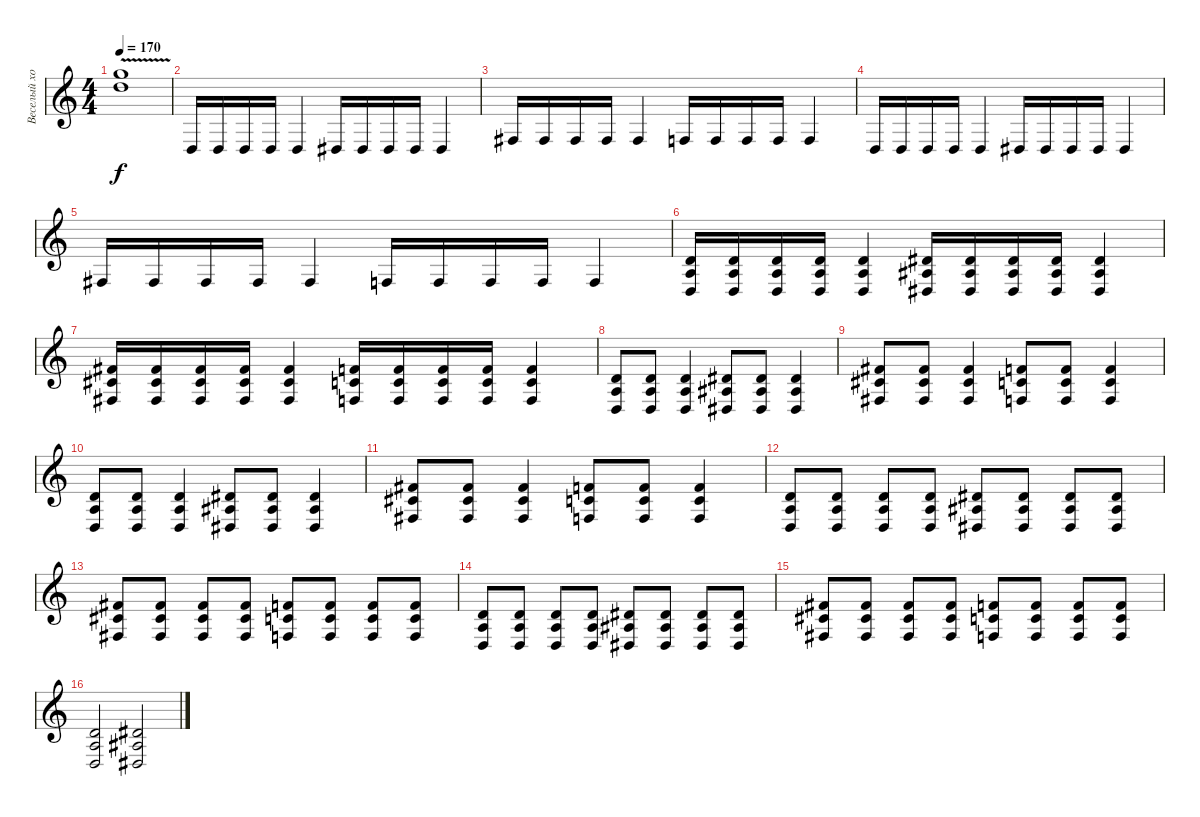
\track ("Веселый хобит" "Веселый хо") {instrument overdrivenguitar}
\staff {score}
\tuning (E4 B3 G3 D3 A2 D2) {hide}
\ts (4 4)
\tempo 170
\clef g2
\ks c
(3.1{v} 3.2{t}).1{dy f} |
0.6.16 0.6.16 0.6.16 0.6.16 0.6.4 1.6.16 1.6.16 1.6.16 1.6.16 1.6.4 |
4.6.16 4.6.16 4.6.16 4.6.16 4.6.4 3.6.16 3.6.16 3.6.16 3.6.16 3.6.4 |
0.6.16 0.6.16 0.6.16 0.6.16 0.6.4 1.6.16 1.6.16 1.6.16 1.6.16 1.6.4 |
4.6.16 4.6.16 4.6.16 4.6.16 4.6.4 3.6.16 3.6.16 3.6.16 3.6.16 3.6.4 |
(0.4 0.5 0.6).16 (0.4 0.5 0.6).16 (0.4 0.5 0.6).16 (0.4 0.5 0.6).16 (0.4 0.5 0.6).4 (1.4 1.5 1.6).16 (1.4 1.5 1.6).16 (1.4 1.5 1.6).16 (1.4 1.5 1.6).16 (1.4 1.5 1.6).4 |
(4.4 4.5 4.6).16 (4.4 4.5 4.6).16 (4.4 4.5 4.6).16 (4.4 4.5 4.6).16 (4.4 4.5 4.6).4 (3.4 3.5 3.6).16 (3.4 3.5 3.6).16 (3.4 3.5 3.6).16 (3.4 3.5 3.6).16 (3.4 3.5 3.6).4 |
(0.4 0.5 0.6).8 (0.4 0.5 0.6).8 (0.4 0.5 0.6).4 (1.4 1.5 1.6).8 (1.4 1.5 1.6).8 (1.4 1.5 1.6).4 |
(4.4 4.5 4.6).8 (4.4 4.5 4.6).8 (4.4 4.5 4.6).4 (3.4 3.5 3.6).8 (3.4 3.5 3.6).8 (3.4 3.5 3.6).4 |
(0.4 0.5 0.6).8 (0.4 0.5 0.6).8 (0.4 0.5 0.6).4 (1.4 1.5 1.6).8 (1.4 1.5 1.6).8 (1.4 1.5 1.6).4 |
(4.4 4.5 4.6).8 (4.4 4.5 4.6).8 (4.4 4.5 4.6).4 (3.4 3.5 3.6).8 (3.4 3.5 3.6).8 (3.4 3.5 3.6).4 |
(0.4 0.5 0.6).8 (0.4 0.5 0.6).8 (0.4 0.5 0.6).8 (0.4 0.5 0.6).8 (1.4 1.5 1.6).8 (1.4 1.5 1.6).8 (1.4 1.5 1.6).8 (1.4 1.5 1.6).8 |
(4.4 4.5 4.6).8 (4.4 4.5 4.6).8 (4.4 4.5 4.6).8 (4.4 4.5 4.6).8 (3.4 3.5 3.6).8 (3.4 3.5 3.6).8 (3.4 3.5 3.6).8 (3.4 3.5 3.6).8 |
(0.4 0.5 0.6).8 (0.4 0.5 0.6).8 (0.4 0.5 0.6).8 (0.4 0.5 0.6).8 (1.4 1.5 1.6).8 (1.4 1.5 1.6).8 (1.4 1.5 1.6).8 (1.4 1.5 1.6).8 |
(4.4 4.5 4.6).8 (4.4 4.5 4.6).8 (4.4 4.5 4.6).8 (4.4 4.5 4.6).8 (3.4 3.5 3.6).8 (3.4 3.5 3.6).8 (3.4 3.5 3.6).8 (3.4 3.5 3.6).8 |
(0.4 0.5 0.6).2 (1.4 1.5 1.6).2
